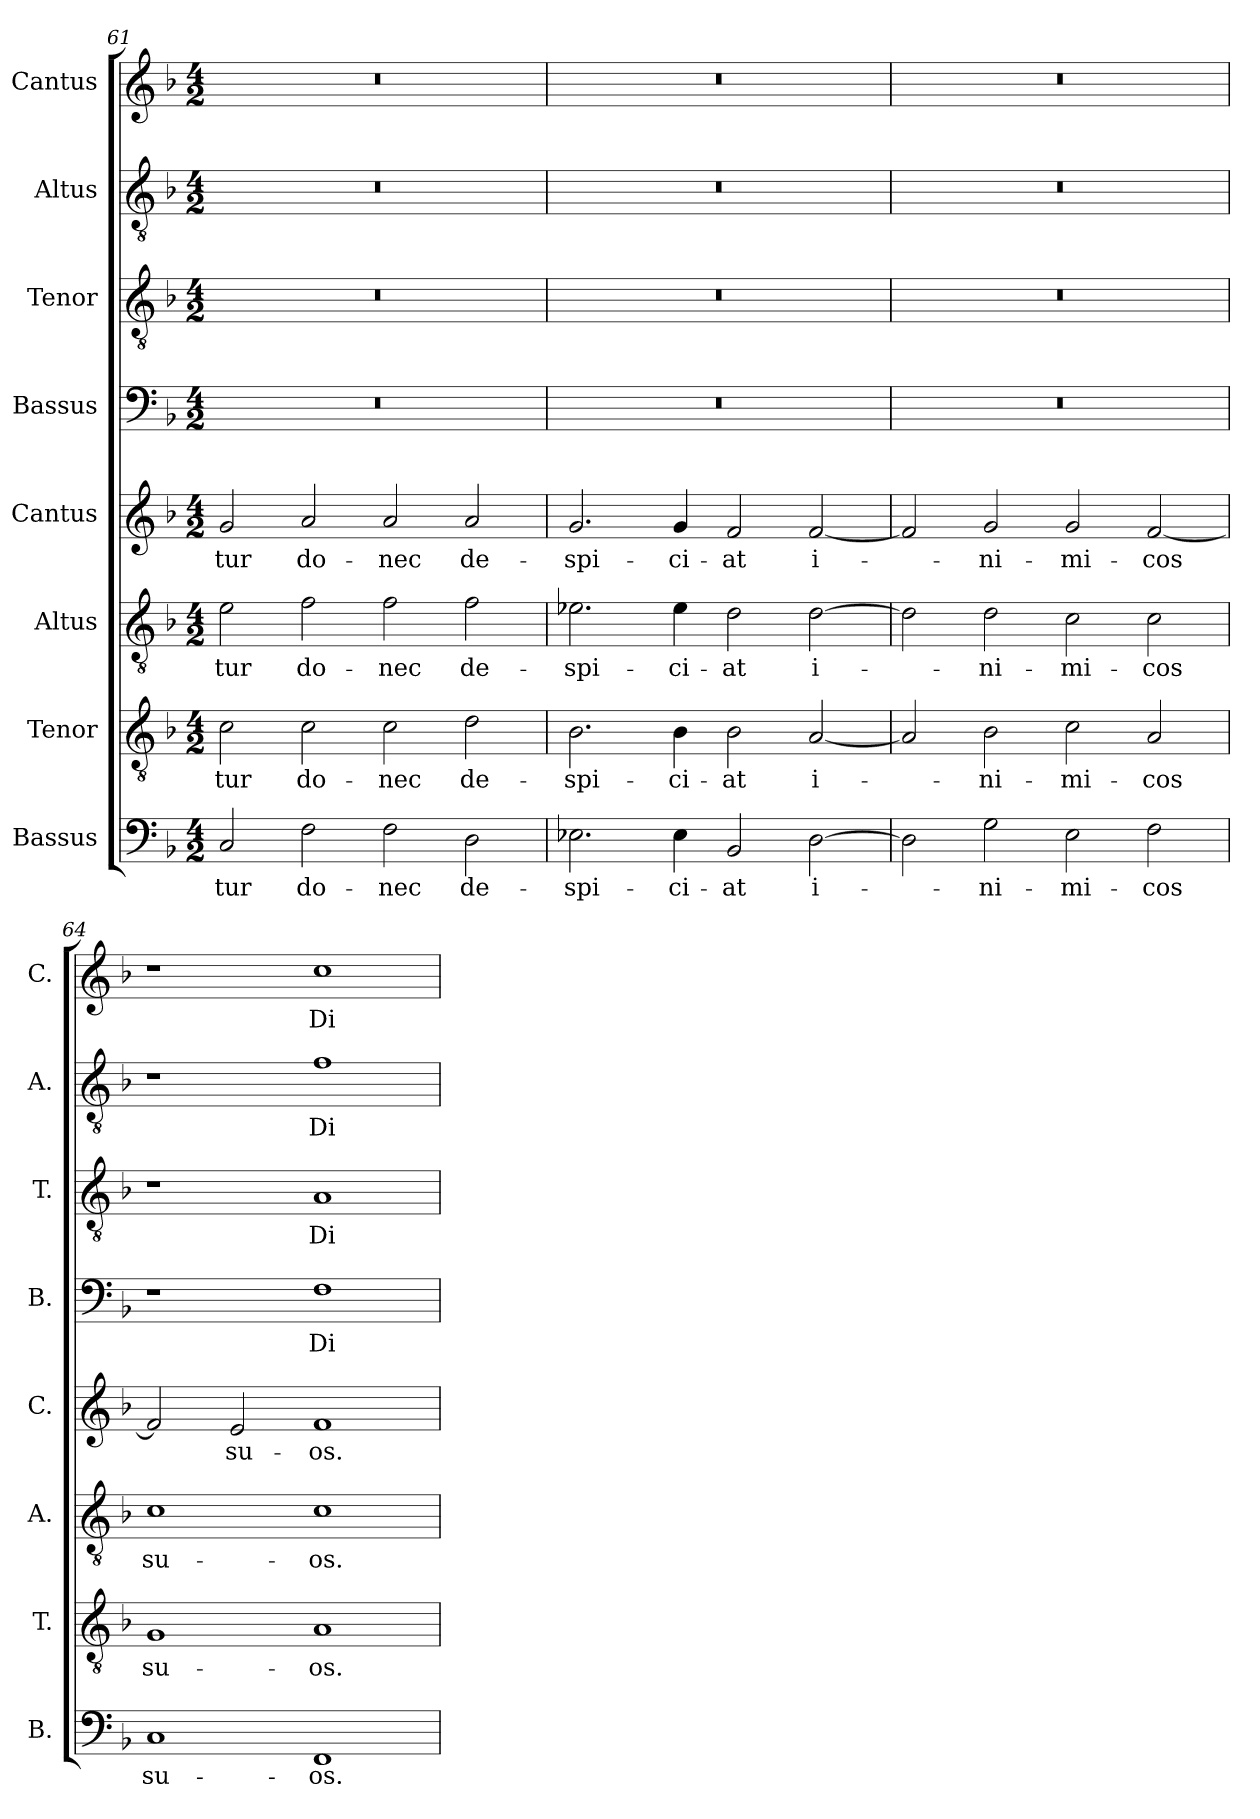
**kern	**text	**kern	**text	**kern	**text	**kern	**text	**kern	**text	**kern	**text	**kern	**text	**kern	**text
*part8	*part8	*part7	*part7	*part6	*part6	*part5	*part5	*part4	*part4	*part3	*part3	*part2	*part2	*part1	*part1
*staff8	*staff8	*staff7	*staff7	*staff6	*staff6	*staff5	*staff5	*staff4	*staff4	*staff3	*staff3	*staff2	*staff2	*staff1	*staff1
*I"Bassus	*	*I"Tenor	*	*I"Altus	*	*I"Cantus	*	*I"Bassus	*	*I"Tenor	*	*I"Altus	*	*I"Cantus	*
*I'B.	*	*I'T.	*	*I'A.	*	*I'C.	*	*I'B.	*	*I'T.	*	*I'A.	*	*I'C.	*
*clefF4	*	*clefGv2	*	*clefGv2	*	*clefG2	*	*clefF4	*	*clefGv2	*	*clefGv2	*	*clefG2	*
*	*	*ITrd7c12	*	*ITrd7c12	*	*	*	*	*	*ITrd7c12	*	*ITrd7c12	*	*	*
*k[b-]	*	*k[b-]	*	*k[b-]	*	*k[b-]	*	*k[b-]	*	*k[b-]	*	*k[b-]	*	*k[b-]	*
*F:	*	*F:	*	*F:	*	*F:	*	*F:	*	*F:	*	*F:	*	*F:	*
*M4/2	*	*M4/2	*	*M4/2	*	*M4/2	*	*M4/2	*	*M4/2	*	*M4/2	*	*M4/2	*
=61	=61	=61	=61	=61	=61	=61	=61	=61	=61	=61	=61	=61	=61	=61	=61
!	!LO:LY:b	!	!LO:LY:b	!	!LO:LY:b	!	!LO:LY:b	!LO:N:vis=1	!	!LO:N:vis=1	!	!LO:N:vis=1	!	!LO:N:vis=1	!
2C/	-tur	2C\	-tur	2E\	-tur	2g/	-tur	0r	.	0r	.	0r	.	0r	.
!	!LO:LY:b	!	!LO:LY:b	!	!LO:LY:b	!	!LO:LY:b	!	!	!	!	!	!	!	!
2F\	do-	2C\	do-	2F\	do-	2a/	do-	.	.	.	.	.	.	.	.
!	!LO:LY:b	!	!LO:LY:b	!	!LO:LY:b	!	!LO:LY:b	!	!	!	!	!	!	!	!
2F\	-nec	2C\	-nec	2F\	-nec	2a/	-nec	.	.	.	.	.	.	.	.
!	!LO:LY:b	!	!LO:LY:b	!	!LO:LY:b	!	!LO:LY:b	!	!	!	!	!	!	!	!
2D\	de-	2D\	de-	2F\	de-	2a/	de-	.	.	.	.	.	.	.	.
=62	=62	=62	=62	=62	=62	=62	=62	=62	=62	=62	=62	=62	=62	=62	=62
!	!LO:LY:b	!	!LO:LY:b	!	!LO:LY:b	!	!LO:LY:b	!LO:N:vis=1	!	!LO:N:vis=1	!	!LO:N:vis=1	!	!LO:N:vis=1	!
2.E-X\	-spi-	2.BB-\	-spi-	2.E-X\	-spi-	2.g/	-spi-	0r	.	0r	.	0r	.	0r	.
!	!LO:LY:b	!	!LO:LY:b	!	!LO:LY:b	!	!LO:LY:b	!	!	!	!	!	!	!	!
4E-\	-ci-	4BB-\	-ci-	4E-\	-ci-	4g/	-ci-	.	.	.	.	.	.	.	.
!	!LO:LY:b	!	!LO:LY:b	!	!LO:LY:b	!	!LO:LY:b	!	!	!	!	!	!	!	!
2BB-/	-at	2BB-\	-at	2D\	-at	2f/	-at	.	.	.	.	.	.	.	.
!	!LO:LY:b	!	!LO:LY:b	!	!LO:LY:b	!	!LO:LY:b	!	!	!	!	!	!	!	!
[>2D\	i-	[<2AA/	i-	[>2D\	i-	[<2f/	i-	.	.	.	.	.	.	.	.
=63	=63	=63	=63	=63	=63	=63	=63	=63	=63	=63	=63	=63	=63	=63	=63
!	!	!	!	!	!	!	!	!LO:N:vis=1	!	!LO:N:vis=1	!	!LO:N:vis=1	!	!LO:N:vis=1	!
2D\]	.	2AA/]	.	2D\]	.	2f/]	.	0r	.	0r	.	0r	.	0r	.
!	!LO:LY:b	!	!LO:LY:b	!	!LO:LY:b	!	!LO:LY:b	!	!	!	!	!	!	!	!
2G\	-ni-	2BB-\	-ni-	2D\	-ni-	2g/	-ni-	.	.	.	.	.	.	.	.
!	!LO:LY:b	!	!LO:LY:b	!	!LO:LY:b	!	!LO:LY:b	!	!	!	!	!	!	!	!
2E\	-mi-	2C\	-mi-	2C\	-mi-	2g/	-mi-	.	.	.	.	.	.	.	.
!	!LO:LY:b	!	!LO:LY:b	!	!LO:LY:b	!	!LO:LY:b	!	!	!	!	!	!	!	!
2F\	-cos	2AA/	-cos	2C\	-cos	[<2f/	-cos	.	.	.	.	.	.	.	.
=64	=64	=64	=64	=64	=64	=64	=64	=64	=64	=64	=64	=64	=64	=64	=64
!	!LO:LY:b	!	!LO:LY:b	!	!LO:LY:b	!	!	!	!	!	!	!	!	!	!
1C	su-	1GG	su-	1C	su-	2f/]	.	1r	.	1r	.	1r	.	1r	.
!	!	!	!	!	!	!	!LO:LY:b	!	!	!	!	!	!	!	!
.	.	.	.	.	.	2e/	su-	.	.	.	.	.	.	.	.
!	!LO:LY:b	!	!LO:LY:b	!	!LO:LY:b	!	!LO:LY:b	!	!LO:LY:b	!	!LO:LY:b	!	!LO:LY:b	!	!LO:LY:b
1FF	-os.	1AA	-os.	1C	-os.	1f	-os.	1F	Di-	1AA	Di-	1F	Di-	1cc	Di-
=	=	=	=	=	=	=	=	=	=	=	=	=	=	=	=
*-	*-	*-	*-	*-	*-	*-	*-	*-	*-	*-	*-	*-	*-	*-	*-
